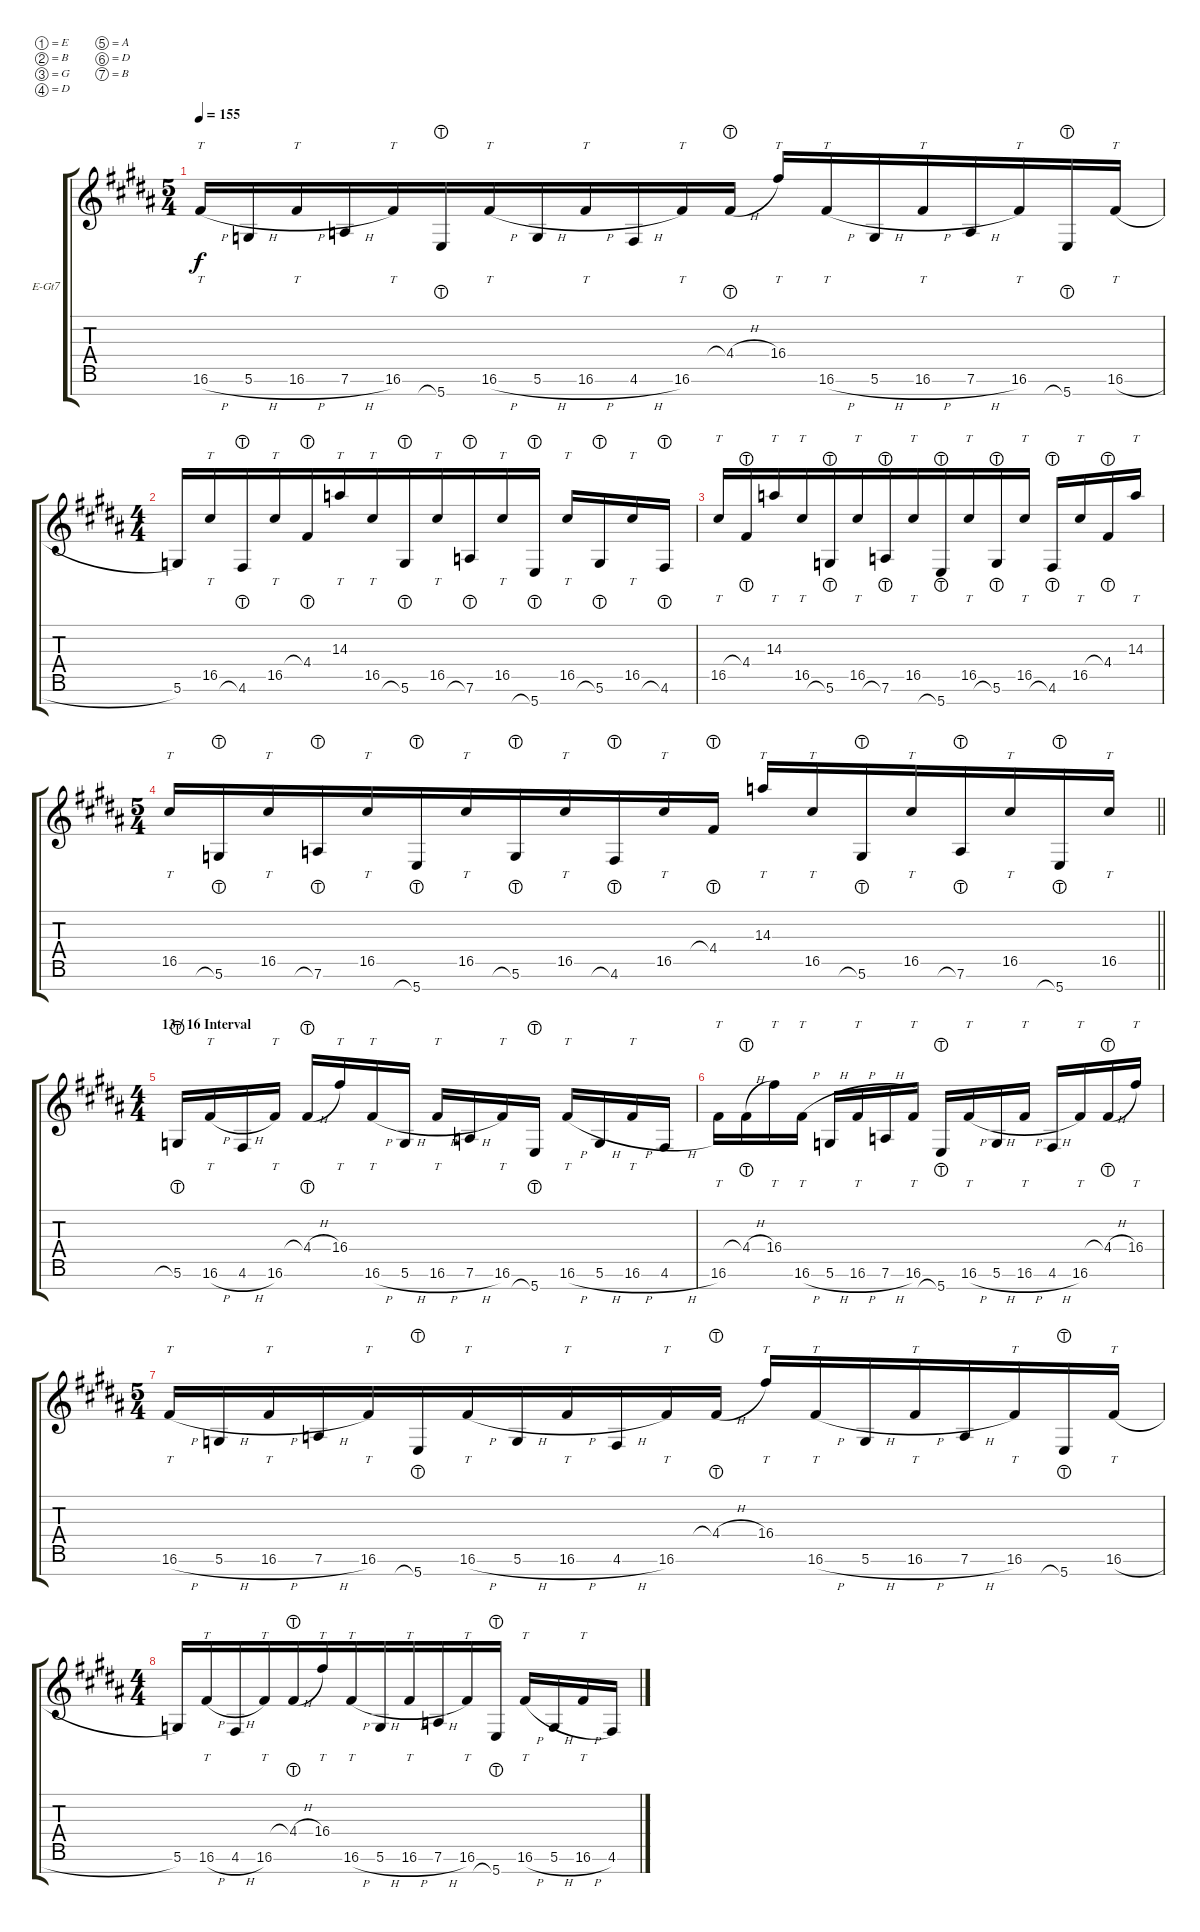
\bracketExtendMode groupsimilarinstruments
\firstSystemTrackNameOrientation horizontal
\otherSystemsTrackNameOrientation horizontal
\track ("Tosin Abasi - Clean" "E-Gt7") {instrument electricguitarclean}
\staff {score tabs}
\tuning (E4 B3 G3 D3 A2 D2 B1)
\ts (5 4)
\beaming (8 6 4)
\tempo 155
\clef g2
\ks b
16.6{h}.16{tt dy f} 5.6{h}.16 16.6{h}.16{tt} 7.6{h}.16 16.6.16{tt} 5.7{lht}.16 16.6{h}.16{tt} 5.6{h}.16 16.6{h}.16{tt} 4.6{h}.16 16.6.16{tt} 4.4{h lht}.16 16.4.16{tt} 16.6{h}.16{tt} 5.6{h}.16 16.6{h}.16{tt} 7.6{h}.16 16.6.16{tt} 5.7{lht}.16 16.6{h}.16{tt} |
\ts (4 4)
\beaming (8 6 4)
5.6.16 16.5.16{tt} 4.6{lht}.16 16.5.16{tt} 4.4{lht}.16 14.3.16{tt} 16.5.16{tt} 5.6{lht}.16 16.5.16{tt} 7.6{lht}.16 16.5.16{tt} 5.7{lht}.16 16.5.16{tt} 5.6{lht}.16 16.5.16{tt} 4.6{lht}.16 |
16.5.16{tt} 4.4{lht}.16 14.3.16{tt} 16.5.16{tt} 5.6{lht}.16 16.5.16{tt} 7.6{lht}.16 16.5.16{tt} 5.7{lht}.16 16.5.16{tt} 5.6{lht}.16 16.5.16{tt} 4.6{lht}.16 16.5.16{tt} 4.4{lht}.16 14.3.16{tt} |
\ts (5 4)
\beaming (8 6 4)
\barLineRight lightlight
16.5.16{tt} 5.6{lht}.16 16.5.16{tt} 7.6{lht}.16 16.5.16{tt} 5.7{lht}.16 16.5.16{tt} 5.6{lht}.16 16.5.16{tt} 4.6{lht}.16 16.5.16{tt} 4.4{lht}.16 14.3.16{tt} 16.5.16{tt} 5.6{lht}.16 16.5.16{tt} 7.6{lht}.16 16.5.16{tt} 5.7{lht}.16 16.5.16{tt} |
\ts (4 4)
\beaming (8 2 2 2 2)
\section ("" "13 / 16 Interval")
5.6{lht}.16 16.6{h}.16{tt} 4.6{h}.16 16.6.16{tt} 4.4{h lht}.16 16.4.16{tt} 16.6{h}.16{tt} 5.6{h}.16 16.6{h}.16{tt} 7.6{h}.16 16.6.16{tt} 5.7{lht}.16 16.6{h}.16{tt} 5.6{h}.16 16.6{h}.16{tt} 4.6{h}.16 |
16.6.16{tt} 4.4{h lht}.16 16.4.16{tt} 16.6{h}.16{tt} 5.6{h}.16 16.6{h}.16{tt} 7.6{h}.16 16.6.16{tt} 5.7{lht}.16 16.6{h}.16{tt} 5.6{h}.16 16.6{h}.16{tt} 4.6{h}.16 16.6.16{tt} 4.4{h lht}.16 16.4.16{tt} |
\ts (5 4)
\beaming (8 6 4)
16.6{h}.16{tt} 5.6{h}.16 16.6{h}.16{tt} 7.6{h}.16 16.6.16{tt} 5.7{lht}.16 16.6{h}.16{tt} 5.6{h}.16 16.6{h}.16{tt} 4.6{h}.16 16.6.16{tt} 4.4{h lht}.16 16.4.16{tt} 16.6{h}.16{tt} 5.6{h}.16 16.6{h}.16{tt} 7.6{h}.16 16.6.16{tt} 5.7{lht}.16 16.6{h}.16{tt} |
\ts (4 4)
\beaming (8 6 4)
5.6.16 16.6{h}.16{tt} 4.6{h}.16 16.6.16{tt} 4.4{h lht}.16 16.4.16{tt} 16.6{h}.16{tt} 5.6{h}.16 16.6{h}.16{tt} 7.6{h}.16 16.6.16{tt} 5.7{lht}.16 16.6{h}.16{tt} 5.6{h}.16 16.6{h}.16{tt} 4.6{h}.16
